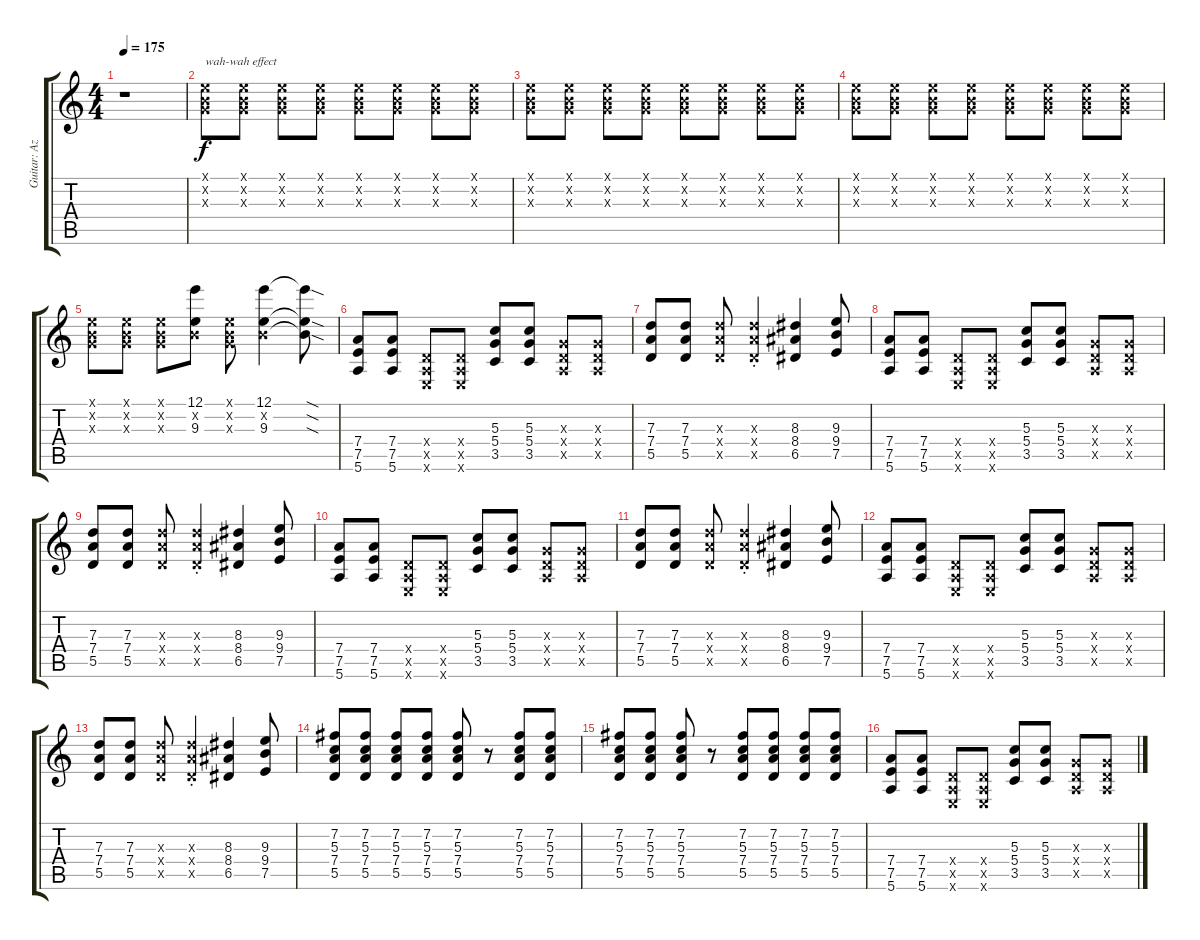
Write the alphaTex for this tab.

\track ("Guitar: Azusa" "Guitar: Az") {instrument distortionguitar}
\staff {score tabs}
\tuning (E4 B3 G3 D3 A2 E2) {hide}
\ts (4 4)
\tempo 175
\clef g2
\ks c
r.1{dy f} |
(0.1{x} 0.2{x} 0.3{x}).8{txt "wah-wah effect"} (0.1{x} 0.2{x} 0.3{x}).8 (0.1{x} 0.2{x} 0.3{x}).8 (0.1{x} 0.2{x} 0.3{x}).8 (0.1{x} 0.2{x} 0.3{x}).8 (0.1{x} 0.2{x} 0.3{x}).8 (0.1{x} 0.2{x} 0.3{x}).8 (0.1{x} 0.2{x} 0.3{x}).8 |
(0.1{x} 0.2{x} 0.3{x}).8 (0.1{x} 0.2{x} 0.3{x}).8 (0.1{x} 0.2{x} 0.3{x}).8 (0.1{x} 0.2{x} 0.3{x}).8 (0.1{x} 0.2{x} 0.3{x}).8 (0.1{x} 0.2{x} 0.3{x}).8 (0.1{x} 0.2{x} 0.3{x}).8 (0.1{x} 0.2{x} 0.3{x}).8 |
(0.1{x} 0.2{x} 0.3{x}).8 (0.1{x} 0.2{x} 0.3{x}).8 (0.1{x} 0.2{x} 0.3{x}).8 (0.1{x} 0.2{x} 0.3{x}).8 (0.1{x} 0.2{x} 0.3{x}).8 (0.1{x} 0.2{x} 0.3{x}).8 (0.1{x} 0.2{x} 0.3{x}).8 (0.1{x} 0.2{x} 0.3{x}).8 |
(0.1{x} 0.2{x} 0.3{x}).8 (0.1{x} 0.2{x} 0.3{x}).8 (0.1{x} 0.2{x} 0.3{x}).8 (12.1 0.2{x} 9.3).8 (0.1{x} 0.2{x} 0.3{x}).8 (12.1 0.2{x} 9.3).4 (12.1{sod t} 0.2{sod t} 9.3{sod t}).8 |
(7.4 7.5 5.6).8 (7.4 7.5 5.6).8 (0.4{x} 0.5{x} 0.6{x}).8 (0.4{x} 0.5{x} 0.6{x}).8 (5.3 5.4 3.5).8 (5.3 5.4 3.5).8 (0.3{x} 0.4{x} 0.5{x}).8 (0.3{x} 0.4{x} 0.5{x}).8 |
(7.3 7.4 5.5).8 (7.3 7.4 5.5).8 (7.3{x} 7.4{x} 5.5{x}).8 (7.3{st x} 7.4{st x} 5.5{st x}).4 (8.3 8.4 6.5).4 (9.3 9.4 7.5).8 |
(7.4 7.5 5.6).8 (7.4 7.5 5.6).8 (0.4{x} 0.5{x} 0.6{x}).8 (0.4{x} 0.5{x} 0.6{x}).8 (5.3 5.4 3.5).8 (5.3 5.4 3.5).8 (0.3{x} 0.4{x} 0.5{x}).8 (0.3{x} 0.4{x} 0.5{x}).8 |
(7.3 7.4 5.5).8 (7.3 7.4 5.5).8 (7.3{x} 7.4{x} 5.5{x}).8 (7.3{st x} 7.4{st x} 5.5{st x}).4 (8.3 8.4 6.5).4 (9.3 9.4 7.5).8 |
(7.4 7.5 5.6).8 (7.4 7.5 5.6).8 (0.4{x} 0.5{x} 0.6{x}).8 (0.4{x} 0.5{x} 0.6{x}).8 (5.3 5.4 3.5).8 (5.3 5.4 3.5).8 (0.3{x} 0.4{x} 0.5{x}).8 (0.3{x} 0.4{x} 0.5{x}).8 |
(7.3 7.4 5.5).8 (7.3 7.4 5.5).8 (7.3{x} 7.4{x} 5.5{x}).8 (7.3{st x} 7.4{st x} 5.5{st x}).4 (8.3 8.4 6.5).4 (9.3 9.4 7.5).8 |
(7.4 7.5 5.6).8 (7.4 7.5 5.6).8 (0.4{x} 0.5{x} 0.6{x}).8 (0.4{x} 0.5{x} 0.6{x}).8 (5.3 5.4 3.5).8 (5.3 5.4 3.5).8 (0.3{x} 0.4{x} 0.5{x}).8 (0.3{x} 0.4{x} 0.5{x}).8 |
(7.3 7.4 5.5).8 (7.3 7.4 5.5).8 (7.3{x} 7.4{x} 5.5{x}).8 (7.3{st x} 7.4{st x} 5.5{st x}).4 (8.3 8.4 6.5).4 (9.3 9.4 7.5).8 |
(7.2 5.3 7.4 5.5).8 (7.2 5.3 7.4 5.5).8 (7.2 5.3 7.4 5.5).8 (7.2 5.3 7.4 5.5).8 (7.2 5.3 7.4 5.5).8 r.8 (7.2 5.3 7.4 5.5).8 (7.2 5.3 7.4 5.5).8 |
(7.2 5.3 7.4 5.5).8 (7.2 5.3 7.4 5.5).8 (7.2 5.3 7.4 5.5).8 r.8 (7.2 5.3 7.4 5.5).8 (7.2 5.3 7.4 5.5).8 (7.2 5.3 7.4 5.5).8 (7.2 5.3 7.4 5.5).8 |
(7.4 7.5 5.6).8 (7.4 7.5 5.6).8 (0.4{x} 0.5{x} 0.6{x}).8 (0.4{x} 0.5{x} 0.6{x}).8 (5.3 5.4 3.5).8 (5.3 5.4 3.5).8 (0.3{x} 0.4{x} 0.5{x}).8 (0.3{x} 0.4{x} 0.5{x}).8
